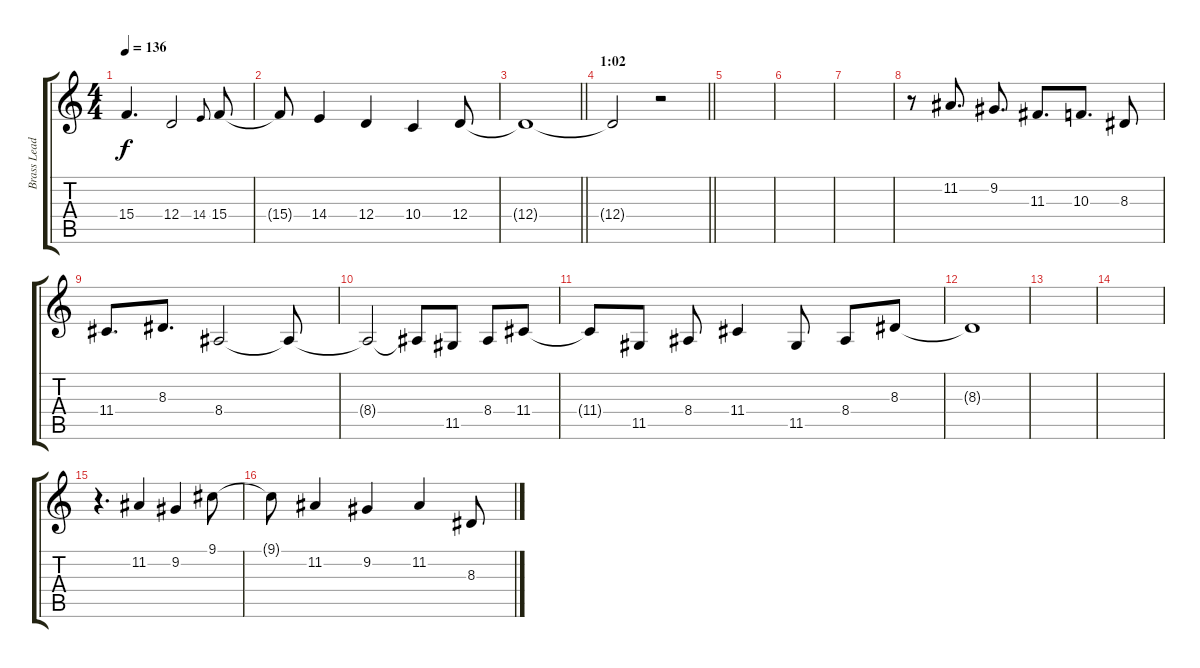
\track ("Brass Lead" "Brass Lead") {instrument tuba}
\staff {score tabs}
\tuning (E4 B3 G3 D3 A2 E2) {hide}
\ts (4 4)
\tempo 136
\clef g2
\ks c
15.4{t}.4{d dy f} 12.4.2 14.4.8{gr onbeat} 15.4.8 |
15.4{t}.8 14.4.4 12.4.4 10.4.4 12.4.8 |
\barLineRight lightlight
12.4{t}.1 |
\section ("" "1:02")
\barLineRight lightlight
12.4{t}.2 r.2 |
|
|
|
r.8 11.2.8{d} 9.2.8{d} 11.3.8{d} 10.3.8{d} 8.3.8 |
11.4.8{d} 8.3.8{d} 8.4.2 8.4{t}.8 |
8.4{t}.2 8.4{t}.8 11.5.8 8.4.8 11.4.8 |
11.4{t}.8 11.5.8 8.4.8 11.4.4 11.5.8 8.4.8 8.3.8 |
8.3{t}.1 |
|
|
r.4{d} 11.2.4 9.2.4 9.1.8 |
9.1{t}.8 11.2.4 9.2.4 11.2.4 8.3.8
